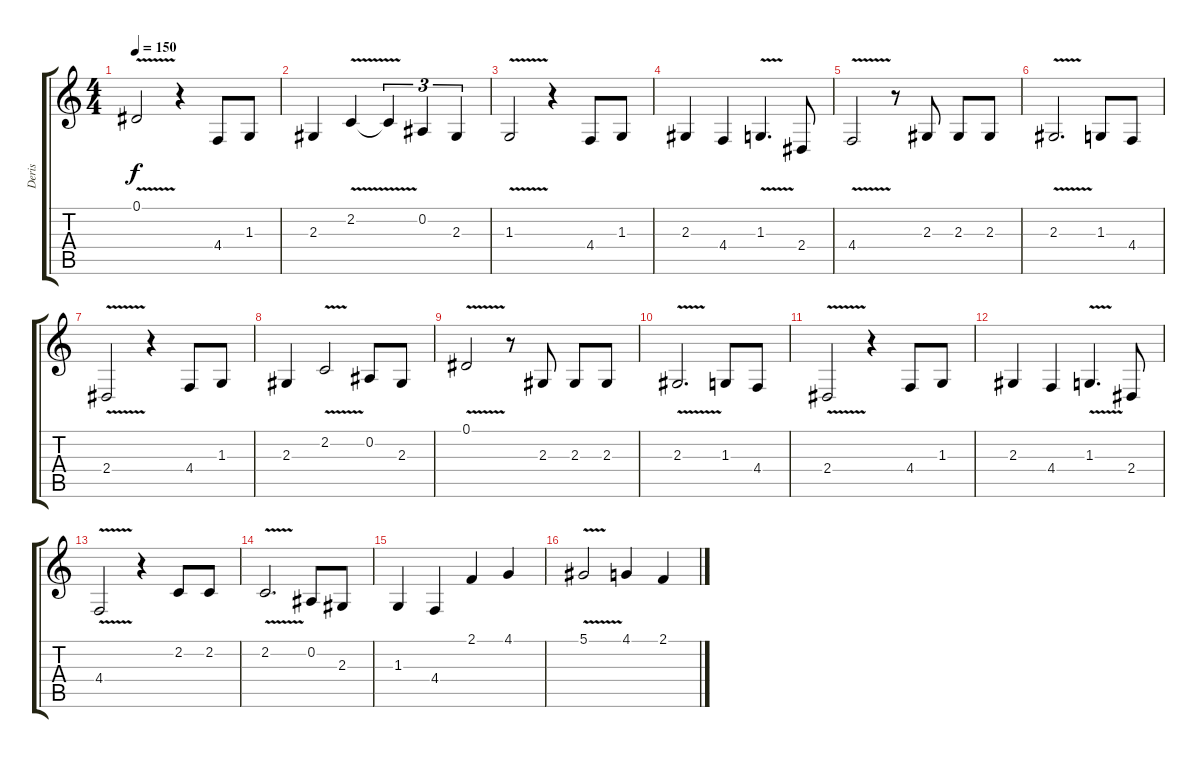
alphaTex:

\track ("Deris" "Deris") {instrument altosax}
\staff {score tabs}
\tuning (Eb4 Bb3 Gb3 Db3 Ab2 Eb2) {hide}
\ts (4 4)
\tempo 150
\clef g2
\ks c
0.1{v}.2{dy f} r.4 4.4.8 1.3.8 |
2.3.4 2.2{v}.4 2.2{t}.4{tu (3 2)} 0.2.4{tu (3 2)} 2.3.4{tu (3 2)} |
1.3{v}.2 r.4 4.4.8 1.3.8 |
2.3.4 4.4.4 1.3{v}.4{d} 2.4.8 |
4.4{v}.2 r.8 2.3.8 2.3.8 2.3.8 |
2.3{v}.2{d} 1.3.8 4.4.8 |
2.4{v}.2 r.4 4.4.8 1.3.8 |
2.3.4 2.2{v}.2 0.2.8 2.3.8 |
0.1{v}.2 r.8 2.3.8 2.3.8 2.3.8 |
2.3{v}.2{d} 1.3.8 4.4.8 |
2.4{v}.2 r.4 4.4.8 1.3.8 |
2.3.4 4.4.4 1.3{v}.4{d} 2.4.8 |
4.4{v}.2 r.4 2.2.8 2.2.8 |
2.2{v}.2{d} 0.2.8 2.3.8 |
1.3.4 4.4.4 2.1.4 4.1.4 |
5.1{v}.2 4.1.4 2.1.4
